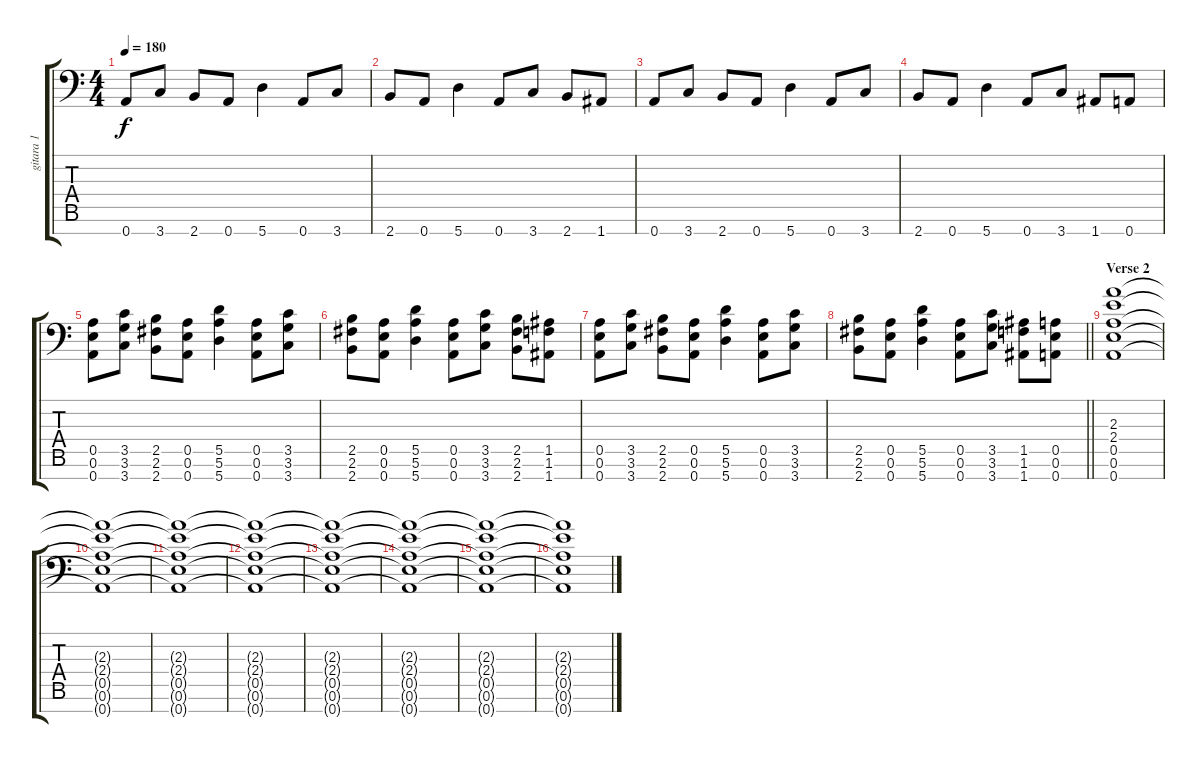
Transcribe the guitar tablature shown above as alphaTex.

\track ("gitara 1" "gitara 1") {instrument distortionguitar}
\staff {score tabs}
\tuning (E4 B3 G3 D3 A2 E2 A1) {hide}
\ts (4 4)
\tempo 180
\clef f4
\ks c
0.7.8{dy f volume 15} 3.7.8 2.7.8 0.7.8 5.7.4 0.7.8 3.7.8 |
2.7.8 0.7.8 5.7.4 0.7.8 3.7.8 2.7.8 1.7.8 |
0.7.8 3.7.8 2.7.8 0.7.8 5.7.4 0.7.8 3.7.8 |
2.7.8 0.7.8 5.7.4 0.7.8 3.7.8 1.7.8 0.7.8 |
(0.5 0.6 0.7).8 (3.5 3.6 3.7).8 (2.5 2.6 2.7).8 (0.5 0.6 0.7).8 (5.5 5.6 5.7).4 (0.5 0.6 0.7).8 (3.5 3.6 3.7).8 |
(2.5 2.6 2.7).8 (0.5 0.6 0.7).8 (5.5 5.6 5.7).4 (0.5 0.6 0.7).8 (3.5 3.6 3.7).8 (2.5 2.6 2.7).8 (1.5 1.6 1.7).8 |
(0.5 0.6 0.7).8 (3.5 3.6 3.7).8 (2.5 2.6 2.7).8 (0.5 0.6 0.7).8 (5.5 5.6 5.7).4 (0.5 0.6 0.7).8 (3.5 3.6 3.7).8 |
\barLineRight lightlight
(2.5 2.6 2.7).8 (0.5 0.6 0.7).8 (5.5 5.6 5.7).4 (0.5 0.6 0.7).8 (3.5 3.6 3.7).8 (1.5 1.6 1.7).8 (0.5 0.6 0.7).8 |
\section ("" "Verse 2")
(2.3 2.4 0.5 0.6 0.7).1{volume 8} |
(2.3{t} 2.4{t} 0.5{t} 0.6{t} 0.7{t}).1 |
(2.3{t} 2.4{t} 0.5{t} 0.6{t} 0.7{t}).1 |
(2.3{t} 2.4{t} 0.5{t} 0.6{t} 0.7{t}).1 |
(2.3{t} 2.4{t} 0.5{t} 0.6{t} 0.7{t}).1{volume 0} |
(2.3{t} 2.4{t} 0.5{t} 0.6{t} 0.7{t}).1 |
(2.3{t} 2.4{t} 0.5{t} 0.6{t} 0.7{t}).1 |
(2.3{t} 2.4{t} 0.5{t} 0.6{t} 0.7{t}).1
